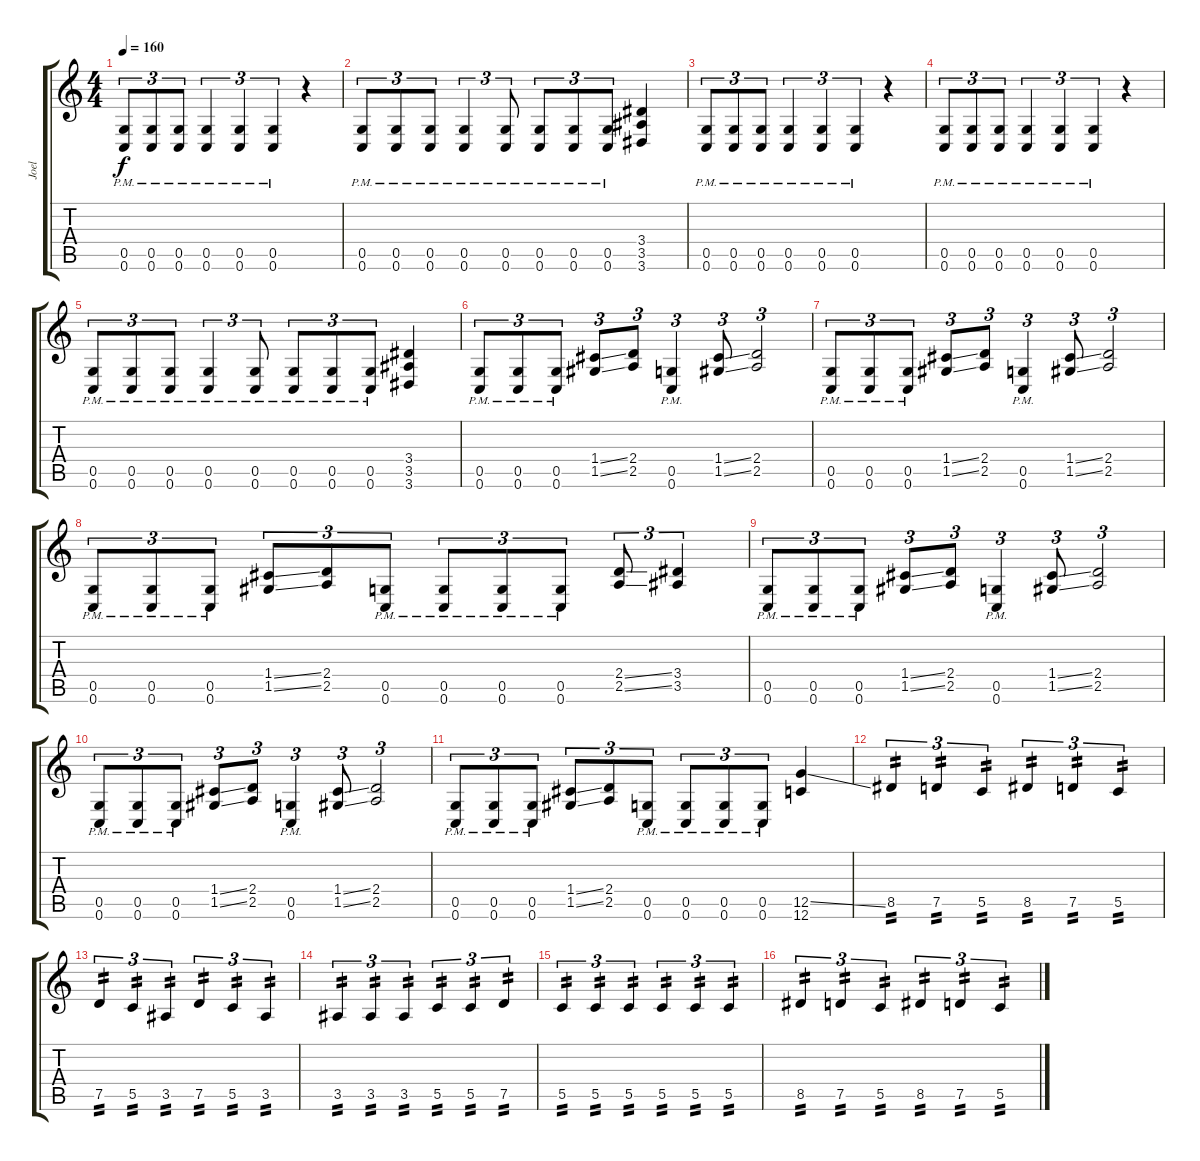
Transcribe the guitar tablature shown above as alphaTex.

\track ("Joel" "Joel") {instrument distortionguitar}
\staff {score tabs}
\tuning (D4 A3 F3 C3 G2 C2) {hide}
\ts (4 4)
\tempo 160
\clef g2
\ks c
(0.5{pm} 0.6{pm}).8{tu (3 2) dy f} (0.5{pm} 0.6{pm}).8{tu (3 2)} (0.5{pm} 0.6{pm}).8{tu (3 2)} (0.5{pm} 0.6{pm}).4{tu (3 2)} (0.5{pm} 0.6{pm}).4{tu (3 2)} (0.5{pm} 0.6{pm}).4{tu (3 2)} r.4 |
(0.5{pm} 0.6{pm}).8{tu (3 2)} (0.5{pm} 0.6{pm}).8{tu (3 2)} (0.5{pm} 0.6{pm}).8{tu (3 2)} (0.5{pm} 0.6{pm}).4{tu (3 2)} (0.5{pm} 0.6{pm}).8{tu (3 2)} (0.5{pm} 0.6{pm}).8{tu (3 2)} (0.5{pm} 0.6{pm}).8{tu (3 2)} (0.5{pm} 0.6{pm}).8{tu (3 2)} (3.4 3.5 3.6).4 |
(0.5{pm} 0.6{pm}).8{tu (3 2)} (0.5{pm} 0.6{pm}).8{tu (3 2)} (0.5{pm} 0.6{pm}).8{tu (3 2)} (0.5{pm} 0.6{pm}).4{tu (3 2)} (0.5{pm} 0.6{pm}).4{tu (3 2)} (0.5{pm} 0.6{pm}).4{tu (3 2)} r.4 |
(0.5{pm} 0.6{pm}).8{tu (3 2)} (0.5{pm} 0.6{pm}).8{tu (3 2)} (0.5{pm} 0.6{pm}).8{tu (3 2)} (0.5{pm} 0.6{pm}).4{tu (3 2)} (0.5{pm} 0.6{pm}).4{tu (3 2)} (0.5{pm} 0.6{pm}).4{tu (3 2)} r.4 |
(0.5{pm} 0.6{pm}).8{tu (3 2)} (0.5{pm} 0.6{pm}).8{tu (3 2)} (0.5{pm} 0.6{pm}).8{tu (3 2)} (0.5{pm} 0.6{pm}).4{tu (3 2)} (0.5{pm} 0.6{pm}).8{tu (3 2)} (0.5{pm} 0.6{pm}).8{tu (3 2)} (0.5{pm} 0.6{pm}).8{tu (3 2)} (0.5{pm} 0.6{pm}).8{tu (3 2)} (3.4 3.5 3.6).4 |
(0.5{pm} 0.6{pm}).8{tu (3 2)} (0.5{pm} 0.6{pm}).8{tu (3 2)} (0.5{pm} 0.6{pm}).8{tu (3 2)} (1.4{ss} 1.5{ss}).8{tu (3 2)} (2.4 2.5).8{tu (3 2)} (0.5{pm} 0.6{pm}).4{tu (3 2)} (1.4{ss} 1.5{ss}).8{tu (3 2)} (2.4 2.5).2{tu (3 2)} |
(0.5{pm} 0.6{pm}).8{tu (3 2)} (0.5{pm} 0.6{pm}).8{tu (3 2)} (0.5{pm} 0.6{pm}).8{tu (3 2)} (1.4{ss} 1.5{ss}).8{tu (3 2)} (2.4 2.5).8{tu (3 2)} (0.5{pm} 0.6{pm}).4{tu (3 2)} (1.4{ss} 1.5{ss}).8{tu (3 2)} (2.4 2.5).2{tu (3 2)} |
(0.5{pm} 0.6{pm}).8{tu (3 2)} (0.5{pm} 0.6{pm}).8{tu (3 2)} (0.5{pm} 0.6{pm}).8{tu (3 2)} (1.4{ss} 1.5{ss}).8{tu (3 2)} (2.4 2.5).8{tu (3 2)} (0.5{pm} 0.6{pm}).8{tu (3 2)} (0.5{pm} 0.6{pm}).8{tu (3 2)} (0.5{pm} 0.6{pm}).8{tu (3 2)} (0.5{pm} 0.6{pm}).8{tu (3 2)} (2.4{ss} 2.5{ss}).8{tu (3 2)} (3.4 3.5).4{tu (3 2)} |
(0.5{pm} 0.6{pm}).8{tu (3 2)} (0.5{pm} 0.6{pm}).8{tu (3 2)} (0.5{pm} 0.6{pm}).8{tu (3 2)} (1.4{ss} 1.5{ss}).8{tu (3 2)} (2.4 2.5).8{tu (3 2)} (0.5{pm} 0.6{pm}).4{tu (3 2)} (1.4{ss} 1.5{ss}).8{tu (3 2)} (2.4 2.5).2{tu (3 2)} |
(0.5{pm} 0.6{pm}).8{tu (3 2)} (0.5{pm} 0.6{pm}).8{tu (3 2)} (0.5{pm} 0.6{pm}).8{tu (3 2)} (1.4{ss} 1.5{ss}).8{tu (3 2)} (2.4 2.5).8{tu (3 2)} (0.5{pm} 0.6{pm}).4{tu (3 2)} (1.4{ss} 1.5{ss}).8{tu (3 2)} (2.4 2.5).2{tu (3 2)} |
(0.5{pm} 0.6{pm}).8{tu (3 2)} (0.5{pm} 0.6{pm}).8{tu (3 2)} (0.5{pm} 0.6{pm}).8{tu (3 2)} (1.4{ss} 1.5{ss}).8{tu (3 2)} (2.4 2.5).8{tu (3 2)} (0.5{pm} 0.6{pm}).8{tu (3 2)} (0.5{pm} 0.6{pm}).8{tu (3 2)} (0.5{pm} 0.6{pm}).8{tu (3 2)} (0.5{pm} 0.6{pm}).8{tu (3 2)} (12.5{ss} 12.6).4 |
8.5.4{tu (3 2) tp 2} 7.5.4{tu (3 2) tp 2} 5.5.4{tu (3 2) tp 2} 8.5.4{tu (3 2) tp 2} 7.5.4{tu (3 2) tp 2} 5.5.4{tu (3 2) tp 2} |
7.5.4{tu (3 2) tp 2} 5.5.4{tu (3 2) tp 2} 3.5.4{tu (3 2) tp 2} 7.5.4{tu (3 2) tp 2} 5.5.4{tu (3 2) tp 2} 3.5.4{tu (3 2) tp 2} |
3.5.4{tu (3 2) tp 2} 3.5.4{tu (3 2) tp 2} 3.5.4{tu (3 2) tp 2} 5.5.4{tu (3 2) tp 2} 5.5.4{tu (3 2) tp 2} 7.5.4{tu (3 2) tp 2} |
5.5.4{tu (3 2) tp 2} 5.5.4{tu (3 2) tp 2} 5.5.4{tu (3 2) tp 2} 5.5.4{tu (3 2) tp 2} 5.5.4{tu (3 2) tp 2} 5.5.4{tu (3 2) tp 2} |
8.5.4{tu (3 2) tp 2} 7.5.4{tu (3 2) tp 2} 5.5.4{tu (3 2) tp 2} 8.5.4{tu (3 2) tp 2} 7.5.4{tu (3 2) tp 2} 5.5.4{tu (3 2) tp 2}
